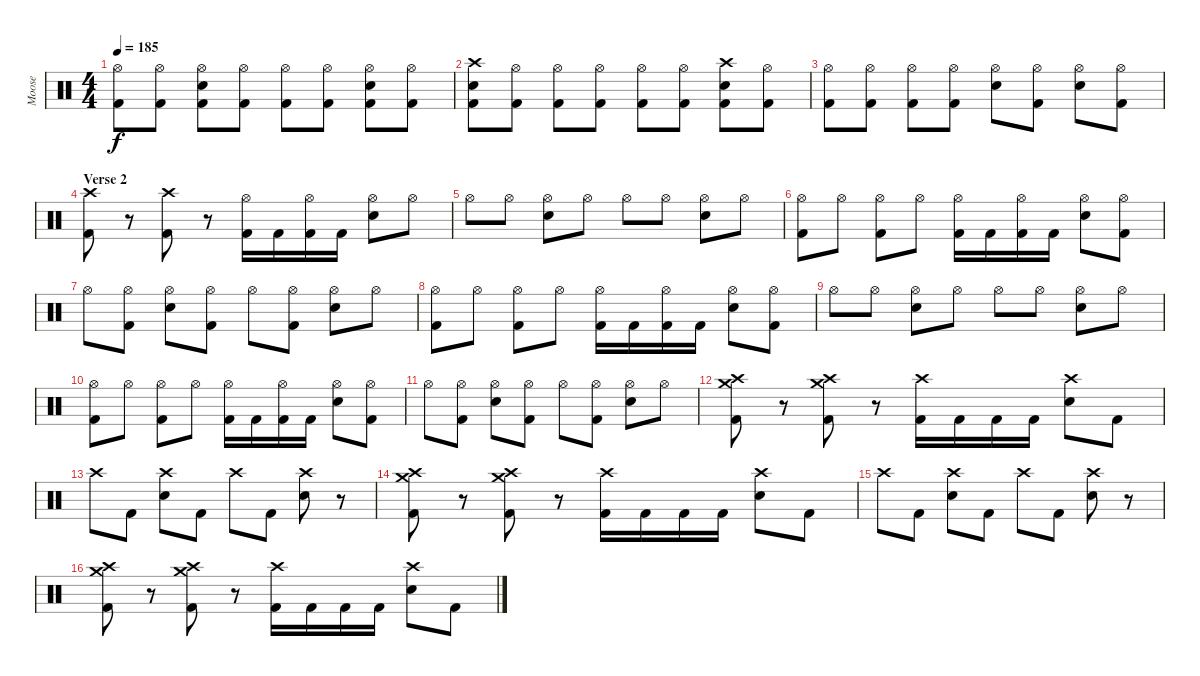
\track ("Moose" "Moose") {instrument percussion}
\staff {score}
\articulation defaults
\ts (4 4)
\tempo 185
\clef neutral
\ks c
("Hi-Hat (open)" "Kick (hit) 2").8{dy f} ("Hi-Hat (open)" "Kick (hit) 2").8 ("Hi-Hat (open)" "Electric Snare (hit)" "Kick (hit) 2").8 ("Hi-Hat (open)" "Kick (hit) 2").8 ("Hi-Hat (open)" "Kick (hit) 2").8 ("Hi-Hat (open)" "Kick (hit) 2").8 ("Hi-Hat (open)" "Electric Snare (hit)" "Kick (hit) 2").8 ("Hi-Hat (open)" "Kick (hit) 2").8 |
("Crash high (hit)" "Electric Snare (hit)" "Kick (hit) 2").8 ("Hi-Hat (open)" "Kick (hit) 2").8 ("Hi-Hat (open)" "Kick (hit) 2").8 ("Hi-Hat (open)" "Kick (hit) 2").8 ("Hi-Hat (open)" "Kick (hit) 2").8 ("Hi-Hat (open)" "Kick (hit) 2").8 ("Crash high (hit)" "Electric Snare (hit)" "Kick (hit) 2").8 ("Hi-Hat (open)" "Kick (hit) 2").8 |
("Hi-Hat (open)" "Kick (hit) 2").8 ("Hi-Hat (open)" "Kick (hit) 2").8 ("Hi-Hat (open)" "Kick (hit) 2").8 ("Hi-Hat (open)" "Kick (hit) 2").8 ("Hi-Hat (open)" "Electric Snare (hit)").8 ("Hi-Hat (open)" "Kick (hit) 2").8 ("Hi-Hat (open)" "Electric Snare (hit)").8 ("Hi-Hat (open)" "Kick (hit) 2").8 |
\section ("" "Verse 2")
("Crash high (hit)" "Kick (hit) 2").8 r.8 ("Crash high (hit)" "Kick (hit) 2").8 r.8 ("Hi-Hat (open)" "Kick (hit) 2").16 "Kick (hit) 2".16 ("Hi-Hat (open)" "Kick (hit) 2").16 "Kick (hit) 2".16 ("Hi-Hat (open)" "Electric Snare (hit)").8 "Hi-Hat (open)".8 |
"Hi-Hat (open)".8 "Hi-Hat (open)".8 ("Hi-Hat (open)" "Electric Snare (hit)").8 "Hi-Hat (open)".8 "Hi-Hat (open)".8 "Hi-Hat (open)".8 ("Hi-Hat (open)" "Electric Snare (hit)").8 "Hi-Hat (open)".8 |
("Hi-Hat (open)" "Kick (hit) 2").8 "Hi-Hat (open)".8 ("Hi-Hat (open)" "Kick (hit) 2").8 "Hi-Hat (open)".8 ("Hi-Hat (open)" "Kick (hit) 2").16 "Kick (hit) 2".16 ("Hi-Hat (open)" "Kick (hit) 2").16 "Kick (hit) 2".16 ("Hi-Hat (open)" "Electric Snare (hit)").8 ("Hi-Hat (open)" "Kick (hit) 2").8 |
"Hi-Hat (open)".8 ("Hi-Hat (open)" "Kick (hit) 2").8 ("Hi-Hat (open)" "Electric Snare (hit)").8 ("Hi-Hat (open)" "Kick (hit) 2").8 "Hi-Hat (open)".8 ("Hi-Hat (open)" "Kick (hit) 2").8 ("Hi-Hat (open)" "Electric Snare (hit)").8 "Hi-Hat (open)".8 |
("Hi-Hat (open)" "Kick (hit) 2").8 "Hi-Hat (open)".8 ("Hi-Hat (open)" "Kick (hit) 2").8 "Hi-Hat (open)".8 ("Hi-Hat (open)" "Kick (hit) 2").16 "Kick (hit) 2".16 ("Hi-Hat (open)" "Kick (hit) 2").16 "Kick (hit) 2".16 ("Hi-Hat (open)" "Electric Snare (hit)").8 ("Hi-Hat (open)" "Kick (hit) 2").8 |
"Hi-Hat (open)".8 "Hi-Hat (open)".8 ("Hi-Hat (open)" "Electric Snare (hit)").8 "Hi-Hat (open)".8 "Hi-Hat (open)".8 "Hi-Hat (open)".8 ("Hi-Hat (open)" "Electric Snare (hit)").8 "Hi-Hat (open)".8 |
("Hi-Hat (open)" "Kick (hit) 2").8 "Hi-Hat (open)".8 ("Hi-Hat (open)" "Kick (hit) 2").8 "Hi-Hat (open)".8 ("Hi-Hat (open)" "Kick (hit) 2").16 "Kick (hit) 2".16 ("Hi-Hat (open)" "Kick (hit) 2").16 "Kick (hit) 2".16 ("Hi-Hat (open)" "Electric Snare (hit)").8 ("Hi-Hat (open)" "Kick (hit) 2").8 |
"Hi-Hat (open)".8 ("Hi-Hat (open)" "Kick (hit) 2").8 ("Hi-Hat (open)" "Electric Snare (hit)").8 ("Hi-Hat (open)" "Kick (hit) 2").8 "Hi-Hat (open)".8 ("Hi-Hat (open)" "Kick (hit) 2").8 ("Hi-Hat (open)" "Electric Snare (hit)").8 "Hi-Hat (open)".8 |
("Crash medium (hit)" "Crash high (hit)" "Kick (hit) 2").8 r.8 ("Crash medium (hit)" "Crash high (hit)" "Kick (hit) 2").8 r.8 ("Crash high (hit)" "Kick (hit) 2").16 "Kick (hit) 2".16 "Kick (hit) 2".16 "Kick (hit) 2".16 ("Crash high (hit)" "Electric Snare (hit)").8 "Kick (hit) 2".8 |
"Crash high (hit)".8 "Kick (hit) 2".8 ("Crash high (hit)" "Electric Snare (hit)").8 "Kick (hit) 2".8 "Crash high (hit)".8 "Kick (hit) 2".8 ("Crash high (hit)" "Electric Snare (hit)").8 r.8 |
("Crash medium (hit)" "Crash high (hit)" "Kick (hit) 2").8 r.8 ("Crash medium (hit)" "Crash high (hit)" "Kick (hit) 2").8 r.8 ("Crash high (hit)" "Kick (hit) 2").16 "Kick (hit) 2".16 "Kick (hit) 2".16 "Kick (hit) 2".16 ("Crash high (hit)" "Electric Snare (hit)").8 "Kick (hit) 2".8 |
"Crash high (hit)".8 "Kick (hit) 2".8 ("Crash high (hit)" "Electric Snare (hit)").8 "Kick (hit) 2".8 "Crash high (hit)".8 "Kick (hit) 2".8 ("Crash high (hit)" "Electric Snare (hit)").8 r.8 |
("Crash medium (hit)" "Crash high (hit)" "Kick (hit) 2").8 r.8 ("Crash medium (hit)" "Crash high (hit)" "Kick (hit) 2").8 r.8 ("Crash high (hit)" "Kick (hit) 2").16 "Kick (hit) 2".16 "Kick (hit) 2".16 "Kick (hit) 2".16 ("Crash high (hit)" "Electric Snare (hit)").8 "Kick (hit) 2".8
